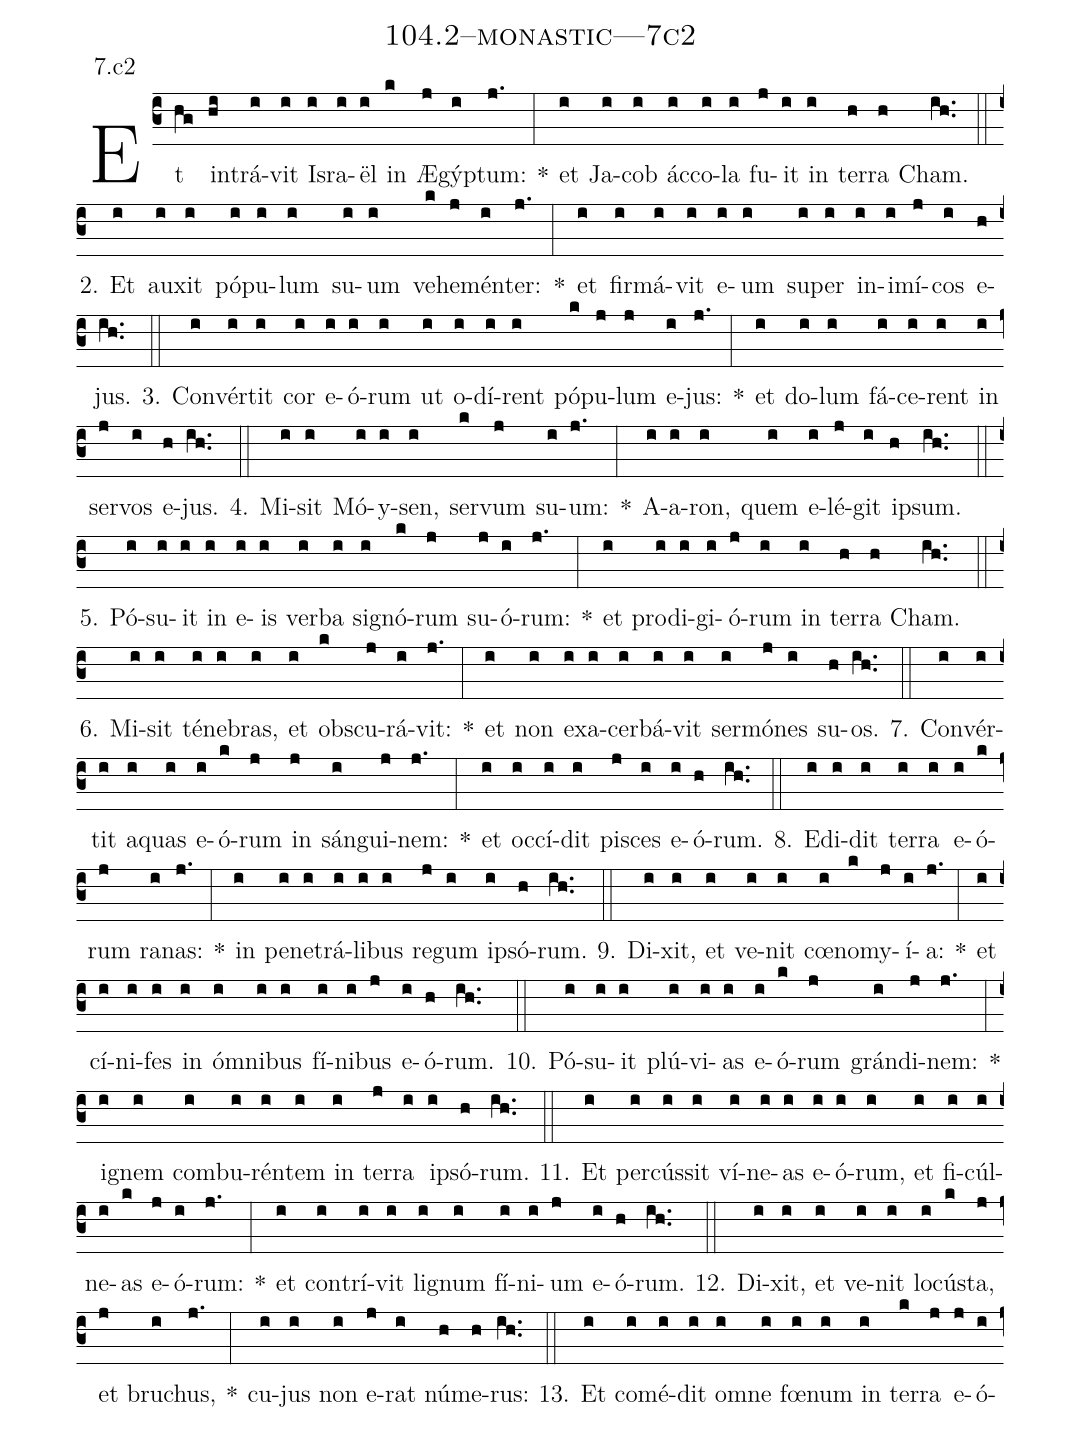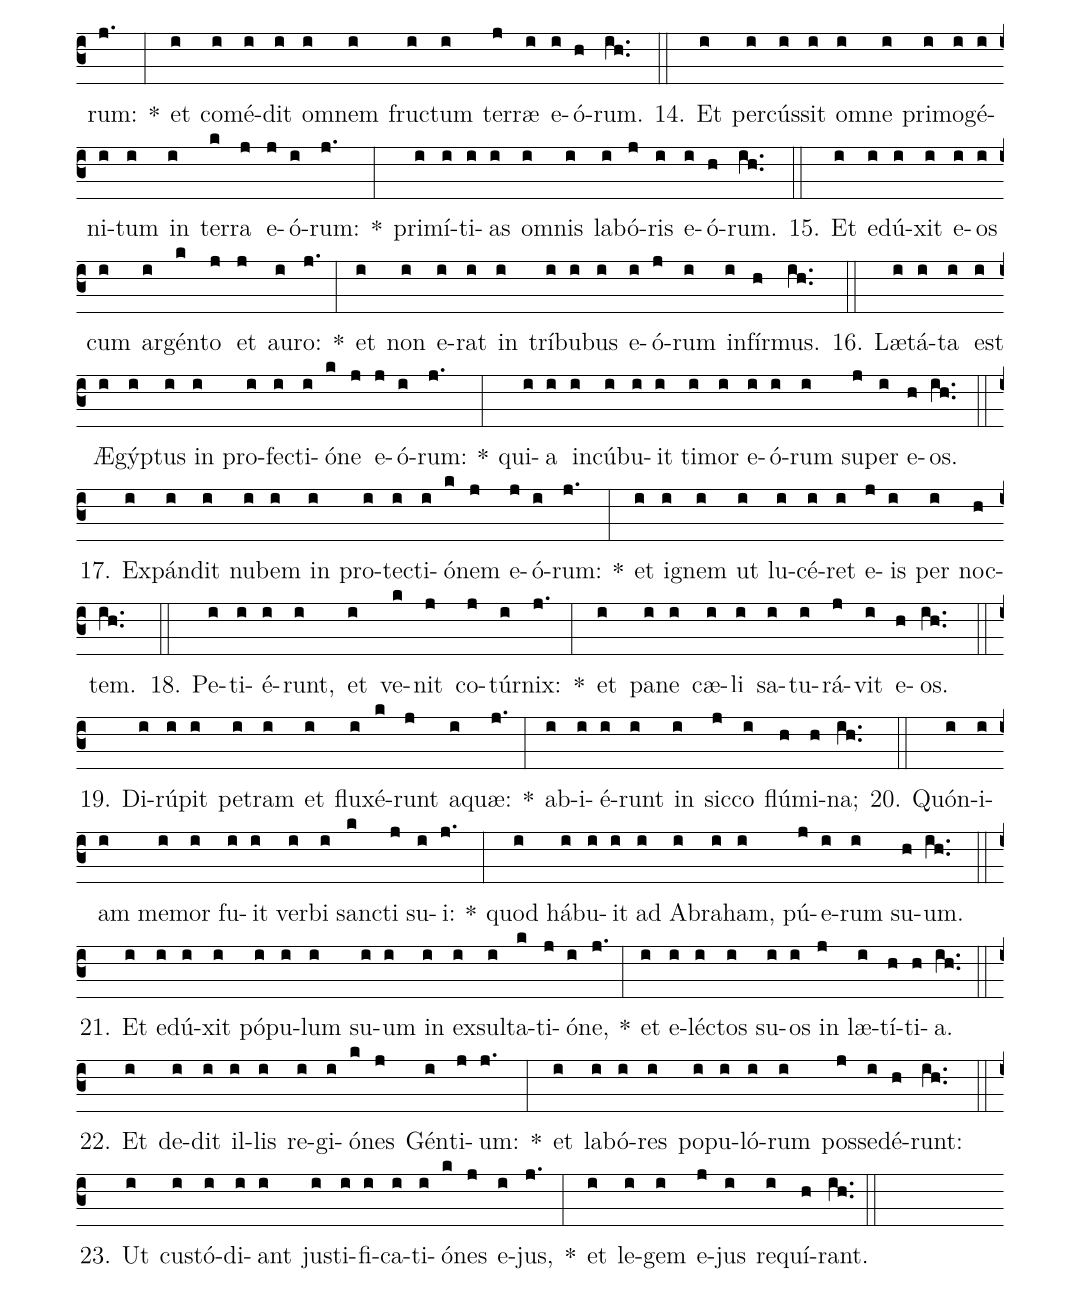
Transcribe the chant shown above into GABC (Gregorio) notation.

name: 104.2--monastic---7c2;
annotation: 7.c2;
%%
(c3)Et(hg) in(hi)trá(i)vit(i) Is(i)ra(i)ël(i) in(k) Æ(j)gýp(i)tum:(j.) *(:) et(i) Ja(i)cob(i) ác(i)co(i)la(i) fu(j)it(i) in(i) ter(h)ra(h) Cham.(ih..) (::)
2. Et(i) au(i)xit(i) pó(i)pu(i)lum(i) su(i)um(i) ve(k)he(j)mén(i)ter:(j.) *(:) et(i) fir(i)má(i)vit(i) e(i)um(i) su(i)per(i) in(i)i(i)mí(j)cos(i) e(h)jus.(ih..) (::)
3. Con(i)vér(i)tit(i) cor(i) e(i)ó(i)rum(i) ut(i) o(i)dí(i)rent(i) pó(k)pu(j)lum(j) e(i)jus:(j.) *(:) et(i) do(i)lum(i) fá(i)ce(i)rent(i) in(i) ser(j)vos(i) e(h)jus.(ih..) (::)
4. Mi(i)sit(i) Mó(i)y(i)sen,(i) ser(k)vum(j) su(i)um:(j.) *(:) A(i)a(i)ron,(i) quem(i) e(i)lé(j)git(i) ip(h)sum.(ih..) (::)
5. Pó(i)su(i)it(i) in(i) e(i)is(i) ver(i)ba(i) si(i)gnó(k)rum(j) su(j)ó(i)rum:(j.) *(:) et(i) prod(i)i(i)gi(i)ó(j)rum(i) in(i) ter(h)ra(h) Cham.(ih..) (::)
6. Mi(i)sit(i) té(i)ne(i)bras,(i) et(i) obs(k)cu(j)rá(i)vit:(j.) *(:) et(i) non(i) ex(i)a(i)cer(i)bá(i)vit(i) ser(i)mó(j)nes(i) su(h)os.(ih..) (::)
7. Con(i)vér(i)tit(i) a(i)quas(i) e(i)ó(k)rum(j) in(j) sán(i)gui(j)nem:(j.) *(:) et(i) oc(i)cí(i)dit(i) pi(j)sces(i) e(i)ó(h)rum.(ih..) (::)
8. E(i)di(i)dit(i) ter(i)ra(i) e(i)ó(k)rum(j) ra(i)nas:(j.) *(:) in(i) pe(i)ne(i)trá(i)li(i)bus(i) re(j)gum(i) ip(i)só(h)rum.(ih..) (::)
9. Di(i)xit,(i) et(i) ve(i)nit(i) cœ(i)no(k)my(j)í(i)a:(j.) *(:) et(i) cí(i)ni(i)fes(i) in(i) óm(i)ni(i)bus(i) fí(i)ni(i)bus(j) e(i)ó(h)rum.(ih..) (::)
10. Pó(i)su(i)it(i) plú(i)vi(i)as(i) e(i)ó(k)rum(j) grán(i)di(j)nem:(j.) *(:) i(i)gnem(i) com(i)bu(i)rén(i)tem(i) in(i) ter(j)ra(i) ip(i)só(h)rum.(ih..) (::)
11. Et(i) per(i)cús(i)sit(i) ví(i)ne(i)as(i) e(i)ó(i)rum,(i) et(i) fi(i)cúl(i)ne(i)as(k) e(j)ó(i)rum:(j.) *(:) et(i) con(i)trí(i)vit(i) li(i)gnum(i) fí(i)ni(i)um(j) e(i)ó(h)rum.(ih..) (::)
12. Di(i)xit,(i) et(i) ve(i)nit(i) lo(i)cús(k)ta,(j) et(j) bru(i)chus,(j.) *(:) cu(i)jus(i) non(i) e(j)rat(i) nú(h)me(h)rus:(ih..) (::)
13. Et(i) com(i)é(i)dit(i) om(i)ne(i) fœ(i)num(i) in(i) ter(k)ra(j) e(j)ó(i)rum:(j.) *(:) et(i) com(i)é(i)dit(i) om(i)nem(i) fruc(i)tum(i) ter(j)ræ(i) e(i)ó(h)rum.(ih..) (::)
14. Et(i) per(i)cús(i)sit(i) om(i)ne(i) pri(i)mo(i)gé(i)ni(i)tum(i) in(i) ter(k)ra(j) e(j)ó(i)rum:(j.) *(:) pri(i)mí(i)ti(i)as(i) om(i)nis(i) la(i)bó(j)ris(i) e(i)ó(h)rum.(ih..) (::)
15. Et(i) e(i)dú(i)xit(i) e(i)os(i) cum(i) ar(i)gén(k)to(j) et(j) au(i)ro:(j.) *(:) et(i) non(i) e(i)rat(i) in(i) trí(i)bu(i)bus(i) e(i)ó(j)rum(i) in(i)fír(h)mus.(ih..) (::)
16. Læ(i)tá(i)ta(i) est(i) Æ(i)gýp(i)tus(i) in(i) pro(i)fec(i)ti(i)ó(k)ne(j) e(j)ó(i)rum:(j.) *(:) qui(i)a(i) in(i)cú(i)bu(i)it(i) ti(i)mor(i) e(i)ó(i)rum(i) su(j)per(i) e(h)os.(ih..) (::)
17. Ex(i)pán(i)dit(i) nu(i)bem(i) in(i) pro(i)tec(i)ti(i)ó(k)nem(j) e(j)ó(i)rum:(j.) *(:) et(i) i(i)gnem(i) ut(i) lu(i)cé(i)ret(i) e(j)is(i) per(i) noc(h)tem.(ih..) (::)
18. Pe(i)ti(i)é(i)runt,(i) et(i) ve(k)nit(j) co(j)túr(i)nix:(j.) *(:) et(i) pa(i)ne(i) cæ(i)li(i) sa(i)tu(i)rá(j)vit(i) e(h)os.(ih..) (::)
19. Di(i)rú(i)pit(i) pe(i)tram(i) et(i) flu(i)xé(k)runt(j) a(i)quæ:(j.) *(:) ab(i)i(i)é(i)runt(i) in(i) sic(j)co(i) flú(h)mi(h)na;(ih..) (::)
20. Quón(i)i(i)am(i) me(i)mor(i) fu(i)it(i) ver(i)bi(i) sanc(k)ti(j) su(i)i:(j.) *(:) quod(i) há(i)bu(i)it(i) ad(i) A(i)bra(i)ham,(i) pú(j)e(i)rum(i) su(h)um.(ih..) (::)
21. Et(i) e(i)dú(i)xit(i) pó(i)pu(i)lum(i) su(i)um(i) in(i) ex(i)sul(i)ta(k)ti(j)ó(i)ne,(j.) *(:) et(i) e(i)léc(i)tos(i) su(i)os(i) in(j) læ(i)tí(h)ti(h)a.(ih..) (::)
22. Et(i) de(i)dit(i) il(i)lis(i) re(i)gi(i)ó(k)nes(j) Gén(i)ti(j)um:(j.) *(:) et(i) la(i)bó(i)res(i) po(i)pu(i)ló(i)rum(i) pos(j)se(i)dé(h)runt:(ih..) (::)
23. Ut(i) cus(i)tó(i)di(i)ant(i) jus(i)ti(i)fi(i)ca(i)ti(i)ó(k)nes(j) e(i)jus,(j.) *(:) et(i) le(i)gem(i) e(j)jus(i) re(i)quí(h)rant.(ih..) (::)
